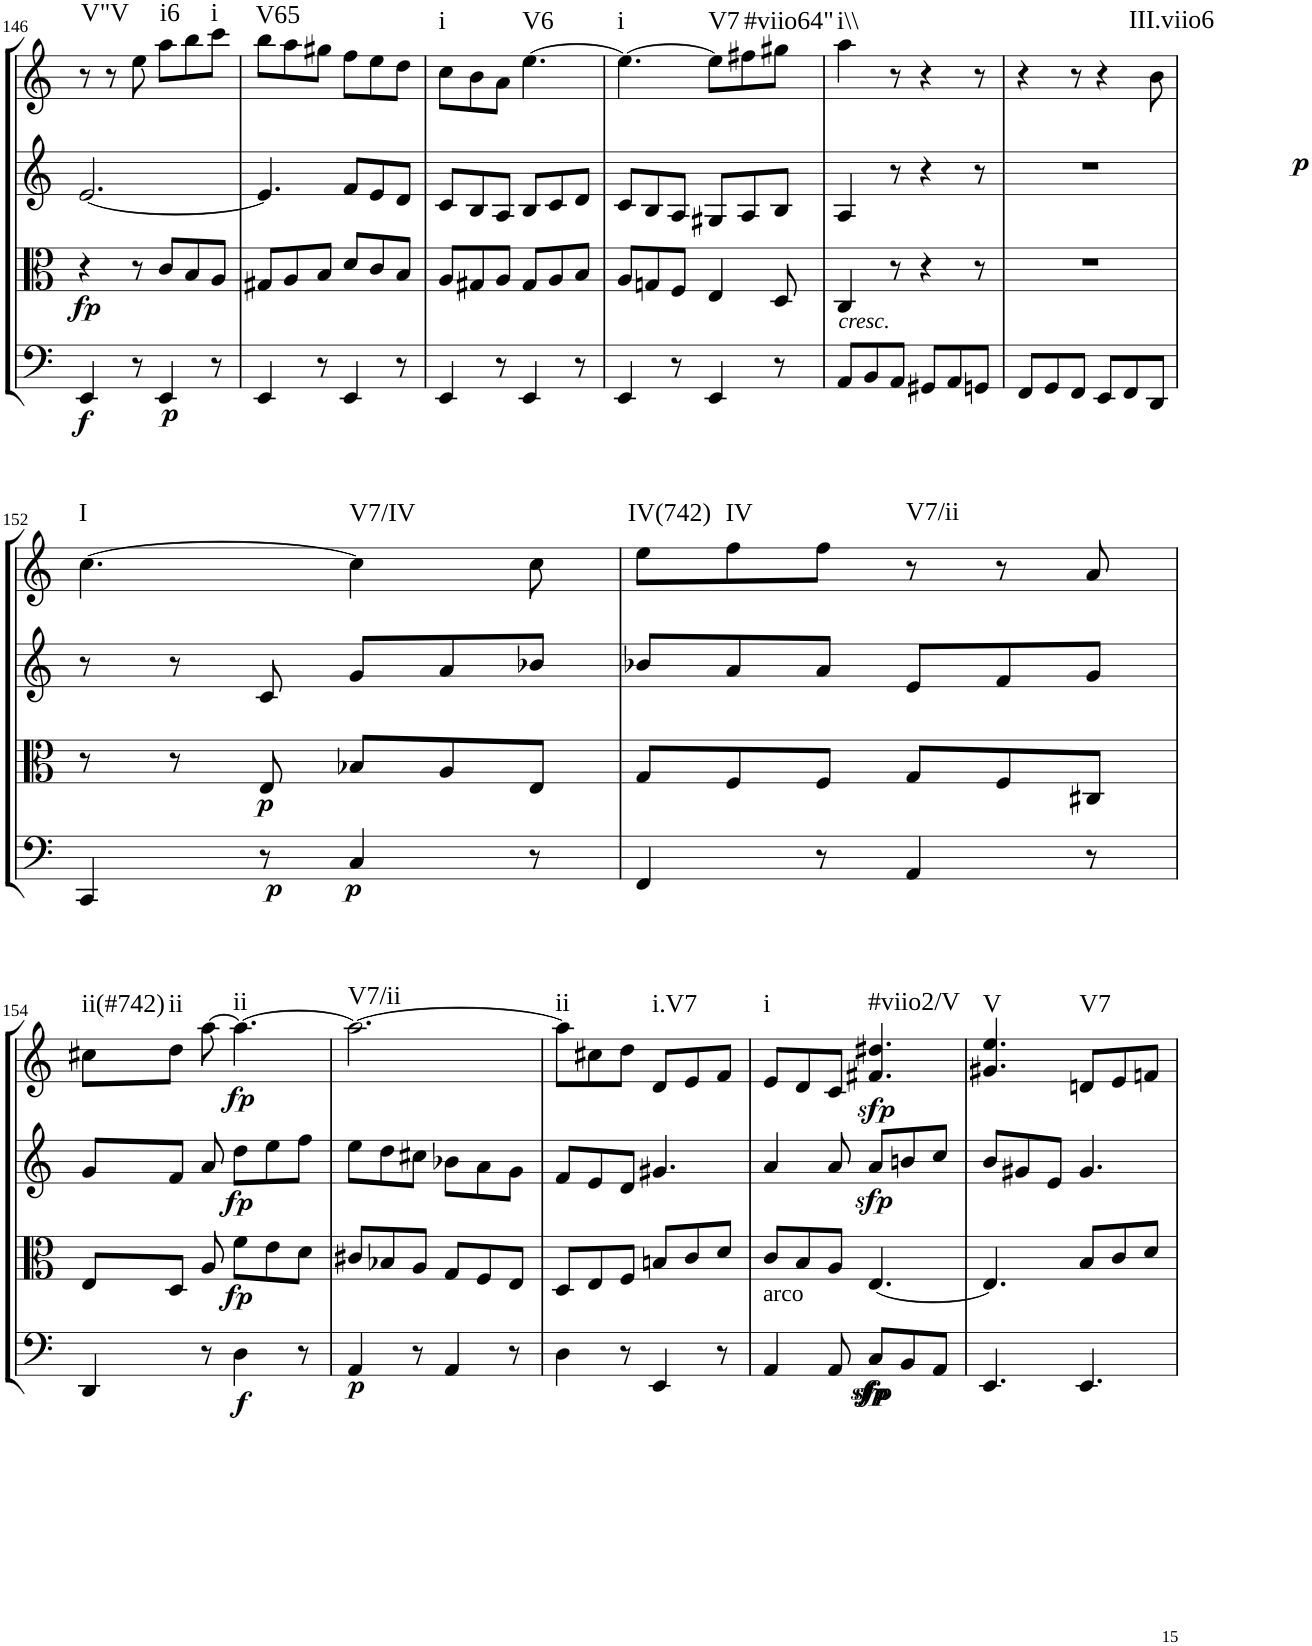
**kern	**dynam	**kern	**dynam	**kern	**dynam	**kern	**dynam	**harte
*part4	*part4	*part3	*part3	*part2	*part2	*part1	*part1	*part1
*staff4	*staff4	*staff3	*staff3	*staff2	*staff2	*staff1	*staff1	*
*I"Cello	*	*I"Viola	*	*I"2nd Violin	*	*I"1st Violin	*	*
*	*	*I'Vla	*	*I'Vln	*	*I'Vln	*	*
!!LO:PB:g=z
*clefF4	*	*clefC3	*	*clefG2	*	*clefG2	*	*
*k[]	*	*k[]	*	*k[]	*	*k[]	*	*
*M6/8	*	*M6/8	*	*M6/8	*	*M6/8	*	*
=146	=146	=146	=146	=146	=146	=146	=146	=146
!	!LO:DY:b	!	!LO:DY:b	!	!	!	!	!LO:H:kt=V"V
4EE/	f	4r	fp	[2.e/	.	8r	.	N
.	.	.	.	.	.	8r	.	.
8r	.	8r	.	.	.	8ee\	.	.
!	!LO:DY:b	!	!	!	!	!	!	!LO:H:kt=i6
4EE/	p	8c/L	.	.	.	8aa\L	.	N
.	.	8B/	.	.	.	8bb\	.	.
!	!	!	!	!	!	!	!	!LO:H:kt=i
8r	.	8A/J	.	.	.	8ccc\J	.	N
=147	=147	=147	=147	=147	=147	=147	=147	=147
!	!	!	!	!	!	!	!	!LO:H:kt=V65
4EE/	.	8G#X/L	.	4.e/]	.	8bb\L	.	N
.	.	8A/	.	.	.	8aa\	.	.
8r	.	8B/J	.	.	.	8gg#X\J	.	.
4EE/	.	8d/L	.	8f/L	.	8ff\L	.	.
.	.	8c/	.	8e/	.	8ee\	.	.
8r	.	8B/J	.	8d/J	.	8dd\J	.	.
=148	=148	=148	=148	=148	=148	=148	=148	=148
!	!	!	!	!	!	!	!	!LO:H:kt=i
4EE/	.	8A/L	.	8c/L	.	8cc\L	.	N
.	.	8G#X/	.	8B/	.	8b\	.	.
8r	.	8A/J	.	8A/J	.	8a\J	.	.
!	!	!	!	!	!	!	!	!LO:H:kt=V6
4EE/	.	8G#/L	.	8B/L	.	[4.ee\	.	N
.	.	8A/	.	8c/	.	.	.	.
8r	.	8B/J	.	8d/J	.	.	.	.
=149	=149	=149	=149	=149	=149	=149	=149	=149
!	!	!	!	!	!	!	!	!LO:H:kt=i
4EE/	.	8A/L	.	8c/L	.	4.ee\_	.	N
.	.	8Gn/	.	8B/	.	.	.	.
8r	.	8F/J	.	8A/J	.	.	.	.
!	!	!	!	!	!	!	!	!LO:H:kt=V7
4EE/	.	4E/	.	8G#X/L	.	8ee\L]	.	N
.	.	.	.	8A/	.	8ff#X\	.	.
!	!	!	!	!	!	!	!	!LO:H:kt=#viio64"
8r	.	8D/	.	8B/J	.	8gg#X\J	.	N
=150	=150	=150	=150	=150	=150	=150	=150	=150
!LO:TX:a:i:t=cresc.	!	!	!	!	!	!	!	!LO:H:kt=i\\
8AA/L	.	4C/	.	4A/	.	4aa\	.	N
8BB/	.	.	.	.	.	.	.	.
8AA/J	.	8r	.	8r	.	8r	.	.
8GG#X/L	.	4r	.	4r	.	4r	.	.
8AA/	.	.	.	.	.	.	.	.
8GGn/J	.	8r	.	8r	.	8r	.	.
=151	=151	=151	=151	=151	=151	=151	=151	=151
!	!	!	!	!	!LO:DY:b	!	!	!
8FF/L	.	2.r	.	2.r	p	4r	.	.
8GG/	.	.	.	.	.	.	.	.
8FF/J	.	.	.	.	.	8r	.	.
8EE/L	.	.	.	.	.	4r	.	.
8FF/	.	.	.	.	.	.	.	.
!	!	!	!	!	!	!	!	!LO:H:kt=III.viio6
8DD/J	.	.	.	.	.	8b\	.	N
!!LO:LB:g=z
=152	=152	=152	=152	=152	=152	=152	=152	=152
!	!	!	!	!	!	!	!	!LO:H:kt=I
4CC/	.	8r	.	8r	.	[4.cc\	.	N
.	.	8r	.	8r	.	.	.	.
!	!LO:DY:b	!	!LO:DY:b	!	!	!	!	!
8r	p	8E/	p	8c/	.	.	.	.
!	!LO:DY:b	!	!	!	!	!	!	!LO:H:kt=V7/IV
4C/	p	8B-X/L	.	8g/L	.	4cc\]	.	N
.	.	8A/	.	8a/	.	.	.	.
8r	.	8E/J	.	8b-X/J	.	8cc\	.	.
=153	=153	=153	=153	=153	=153	=153	=153	=153
!	!	!	!	!	!	!	!	!LO:H:kt=IV(742)
4FF/	.	8G/L	.	8b-X/L	.	8ee\L	.	N
!	!	!	!	!	!	!	!	!LO:H:kt=IV
.	.	8F/	.	8a/	.	8ff\	.	N
8r	.	8F/J	.	8a/J	.	8ff\J	.	.
!	!	!	!	!	!	!	!	!LO:H:kt=V7/ii
4AA/	.	8G/L	.	8e/L	.	8r	.	N
.	.	8F/	.	8f/	.	8r	.	.
8r	.	8C#X/J	.	8g/J	.	8a/	.	.
!!LO:LB:g=z
=154	=154	=154	=154	=154	=154	=154	=154	=154
!	!	!	!	!	!	!	!	!LO:H:kt=ii(#742)
4DD/	.	8E/L	.	8g/L	.	8cc#X\L	.	N
!	!	!	!	!	!	!	!	!LO:H:kt=ii
.	.	8D/J	.	8f/J	.	8dd\J	.	N
8r	.	8A/	.	8a/	.	[8aa\	.	.
!	!LO:DY:b	!	!LO:DY:b	!	!LO:DY:b	!	!LO:DY:b	!LO:H:kt=ii
4D\	f	8f\L	fp	8dd\L	fp	4.aa\_	fp	N
.	.	8e\	.	8ee\	.	.	.	.
8r	.	8d\J	.	8ff\J	.	.	.	.
=155	=155	=155	=155	=155	=155	=155	=155	=155
!	!LO:DY:b	!	!	!	!	!	!	!LO:H:kt=V7/ii
4AA/	p	8c#X/L	.	8ee\L	.	2.aa\_	.	N
.	.	8B-X/	.	8dd\	.	.	.	.
8r	.	8A/J	.	8cc#X\J	.	.	.	.
4AA/	.	8G/L	.	8b-X\L	.	.	.	.
.	.	8F/	.	8a\	.	.	.	.
8r	.	8E/J	.	8g\J	.	.	.	.
=156	=156	=156	=156	=156	=156	=156	=156	=156
!	!	!	!	!	!	!	!	!LO:H:kt=ii
4D\	.	8D/L	.	8f/L	.	8aa\L]	.	N
.	.	8E/	.	8e/	.	8cc#X\	.	.
8r	.	8F/J	.	8d/J	.	8dd\J	.	.
!	!	!	!	!	!	!	!	!LO:H:kt=i.V7
4EE/	.	8Bn/L	.	4.g#X/	.	8d/L	.	N
.	.	8c/	.	.	.	8e/	.	.
8r	.	8d/J	.	.	.	8f/J	.	.
=157	=157	=157	=157	=157	=157	=157	=157	=157
!LO:TX:a:t=arco	!	!	!	!	!	!	!	!LO:H:kt=i
4AA/	.	8c/L	.	4a/	.	8e/L	.	N
.	.	8B/	.	.	.	8d/	.	.
8AA/	.	8A/J	.	8a/	.	8c/J	.	.
!	!LO:DY:b	!	!	!	!	!	!	!
!	!LO:DY:n=1:b	!	!	!	!LO:DY:b	!	!LO:DY:b	!LO:H:kt=#viio2/V
8C/L	sfp sfp	[4.E/	.	8a/L	sfp	4.f#X/ 4.dd#X/	sfp	N
8BB/	.	.	.	8bn/	.	.	.	.
8AA/J	.	.	.	8cc/J	.	.	.	.
=158	=158	=158	=158	=158	=158	=158	=158	=158
!	!	!	!	!	!	!	!	!LO:H:kt=V
4.EE/	.	4.E/]	.	8b/L	.	4.g#X/ 4.ee/	.	N
.	.	.	.	8g#X/	.	.	.	.
.	.	.	.	8e/J	.	.	.	.
!	!	!	!	!	!	!	!	!LO:H:kt=V7
4.EE/	.	8B/L	.	4.g#/	.	8dn/L	.	N
.	.	8c/	.	.	.	8e/	.	.
.	.	8d/J	.	.	.	8fn/J	.	.
=	=	=	=	=	=	=	=	=
*-	*-	*-	*-	*-	*-	*-	*-	*-
